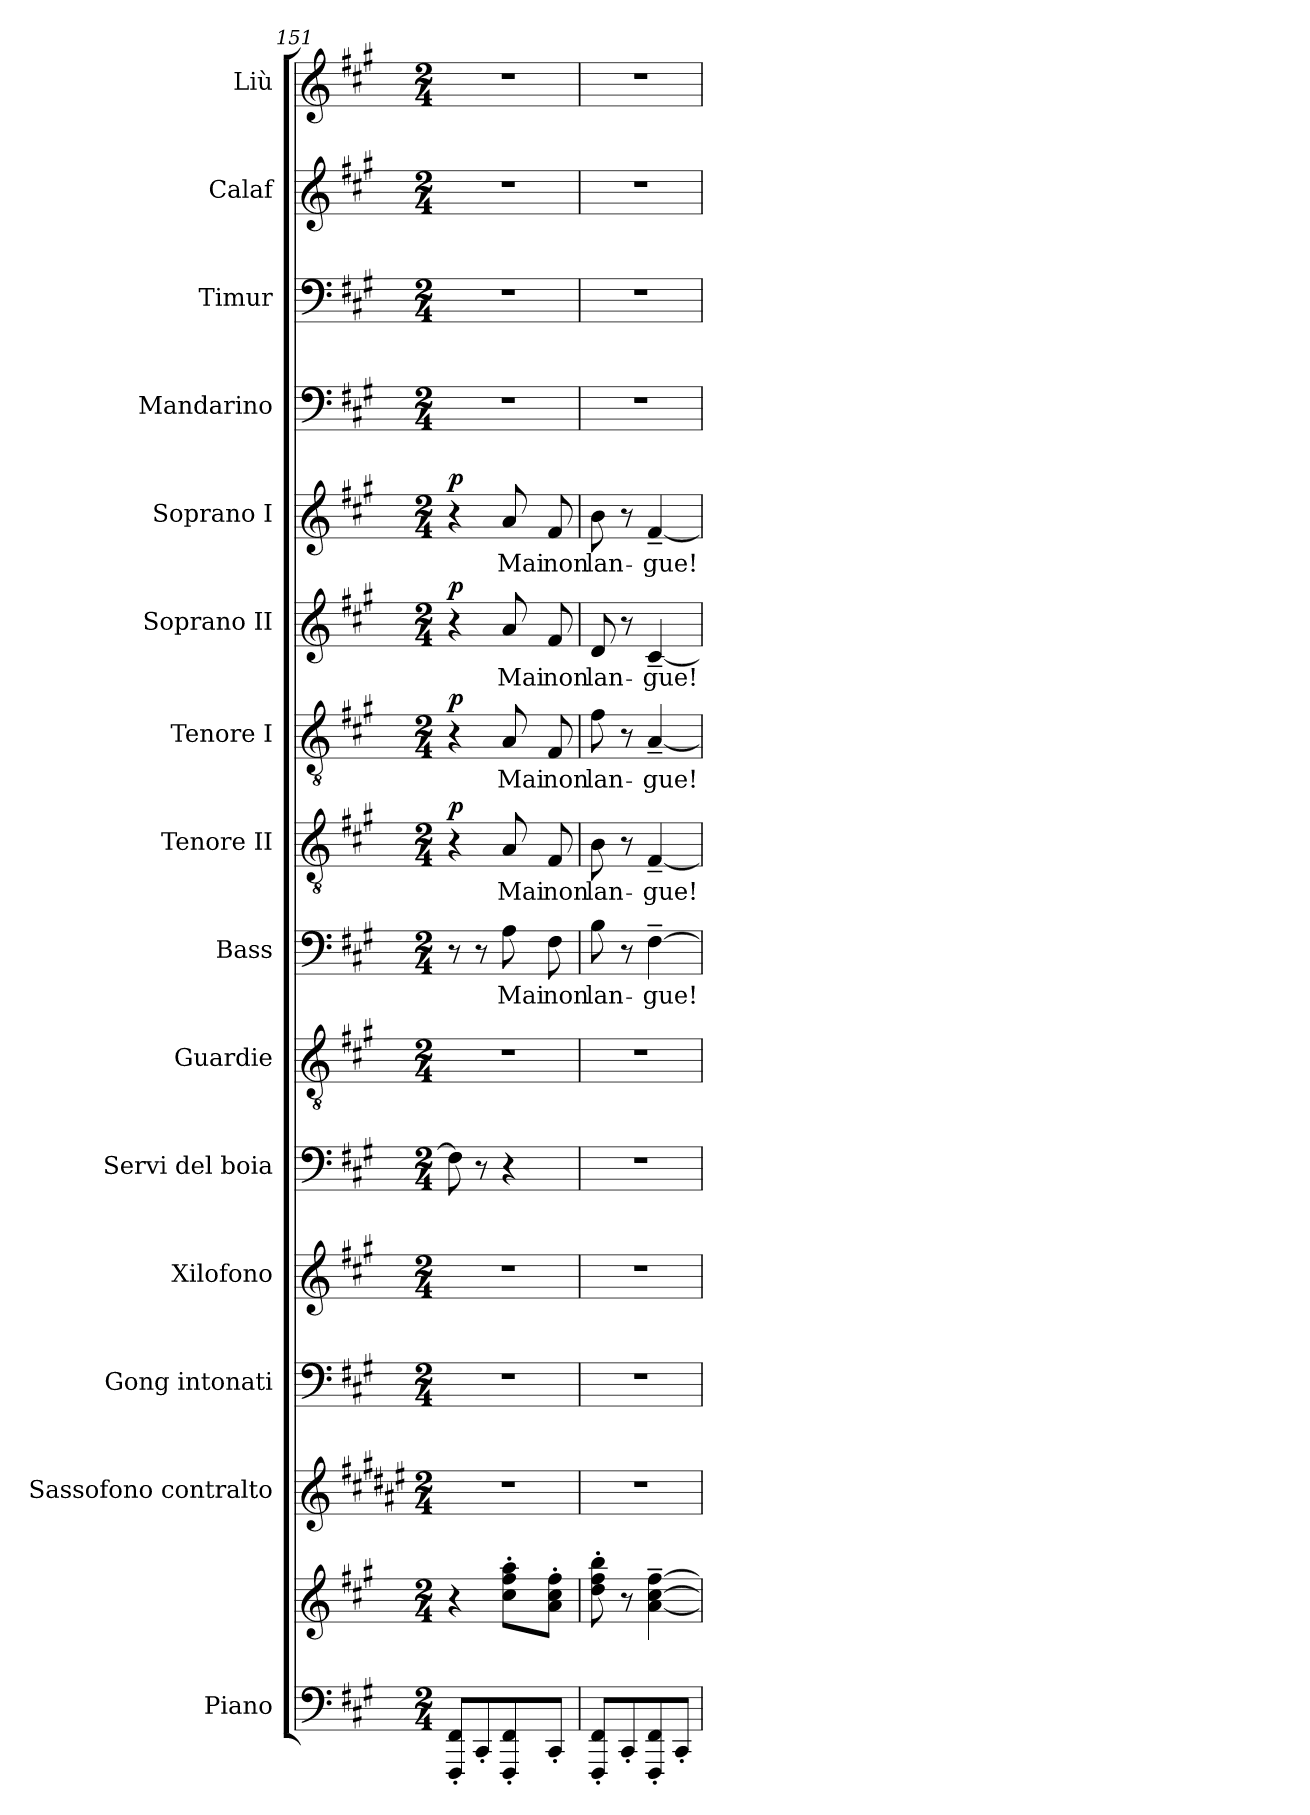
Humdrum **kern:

**kern	**kern	**kern	**kern	**kern	**kern	**kern	**kern	**text	**kern	**text	**dynam	**kern	**text	**dynam	**kern	**text	**dynam	**kern	**text	**dynam	**kern	**kern	**kern	**kern
*part15	*part15	*part14	*part13	*part12	*part11	*part10	*part9	*part9	*part8	*part8	*part8	*part7	*part7	*part7	*part6	*part6	*part6	*part5	*part5	*part5	*part4	*part3	*part2	*part1
*staff16	*staff15	*staff14	*staff13	*staff12	*staff11	*staff10	*staff9	*staff9	*staff8	*staff8	*staff8	*staff7	*staff7	*staff7	*staff6	*staff6	*staff6	*staff5	*staff5	*staff5	*staff4	*staff3	*staff2	*staff1
*I"Piano	*	*I"Sassofono contralto	*I"Gong intonati	*I"Xilofono	*I"Servi del boia	*I"Guardie	*I"Bass	*	*I"Tenore II	*	*	*I"Tenore I	*	*	*I"Soprano II	*	*	*I"Soprano I	*	*	*I"Mandarino	*I"Timur	*I"Calaf	*I"Liù
*I'Pno.	*	*	*I'Gong int.	*I'Xil.	*I'Ser.B.	*I'G.	*I'B.	*	*I'T. II	*	*	*I'T. I	*	*	*I'S. II	*	*	*I'S. I	*	*	*I'M.	*I'T.	*I'C.	*I'L.
*clefF4	*clefG2	*clefG2	*clefF4	*clefG2	*clefF4	*clefGv2	*clefF4	*	*clefGv2	*	*	*clefGv2	*	*	*clefG2	*	*	*clefG2	*	*	*clefF4	*clefF4	*clefG2	*clefG2
*	*	*ITrd5c9	*	*ITrd-7c-12	*	*	*	*	*	*	*	*	*	*	*	*	*	*	*	*	*	*	*	*
*k[f#c#g#]	*k[f#c#g#]	*k[f#c#g#]	*k[f#c#g#]	*k[f#c#g#]	*k[f#c#g#]	*k[f#c#g#]	*k[f#c#g#]	*	*k[f#c#g#]	*	*	*k[f#c#g#]	*	*	*k[f#c#g#]	*	*	*k[f#c#g#]	*	*	*k[f#c#g#]	*k[f#c#g#]	*k[f#c#g#]	*k[f#c#g#]
*M2/4	*M2/4	*M2/4	*M2/4	*M2/4	*M2/4	*M2/4	*M2/4	*	*M2/4	*	*	*M2/4	*	*	*M2/4	*	*	*M2/4	*	*	*M2/4	*M2/4	*M2/4	*M2/4
=151	=151	=151	=151	=151	=151	=151	=151	=151	=151	=151	=151	=151	=151	=151	=151	=151	=151	=151	=151	=151	=151	=151	=151	=151
!	!	!	!	!	!	!	!	!	!	!	!LO:DY:b	!	!	!LO:DY:b	!	!	!LO:DY:b	!	!	!LO:DY:b	!	!	!	!
8FFF#/' 8FF#/'L	4r	2r	2r	2r	8F#\]	2r	8r	.	4r	.	p	4r	.	p	4r	.	p	4r	.	p	2r	2r	2r	2r
8CC#'/	.	.	.	.	8r	.	8r	.	.	.	.	.	.	.	.	.	.	.	.	.	.	.	.	.
!	!	!	!	!	!	!	!	!LO:LY:b	!	!LO:LY:b	!	!	!LO:LY:b	!	!	!LO:LY:b	!	!	!LO:LY:b	!	!	!	!	!
8FFF#/' 8FF#/'	8cc#\' 8ff#\' 8aa\'L	.	.	.	4r	.	8A\	Mai	8A/	Mai	.	8A/	Mai	.	8a/	Mai	.	8a/	Mai	.	.	.	.	.
!	!	!	!	!	!	!	!	!LO:LY:b	!	!LO:LY:b	!	!	!LO:LY:b	!	!	!LO:LY:b	!	!	!LO:LY:b	!	!	!	!	!
8CC#'/J	8a\' 8cc#\' 8ff#\'J	.	.	.	.	.	8F#\	non	8F#/	non	.	8F#/	non	.	8f#/	non	.	8f#/	non	.	.	.	.	.
=152	=152	=152	=152	=152	=152	=152	=152	=152	=152	=152	=152	=152	=152	=152	=152	=152	=152	=152	=152	=152	=152	=152	=152	=152
!	!	!	!	!	!	!	!	!LO:LY:b	!	!LO:LY:b	!	!	!LO:LY:b	!	!	!LO:LY:b	!	!	!LO:LY:b	!	!	!	!	!
8FFF#/' 8FF#/'L	8dd\' 8ff#\' 8bb\'	2r	2r	2r	2r	2r	8B\	lan-	8B\	lan-	.	8f#\	lan-	.	8d/	lan-	.	8b\	lan-	.	2r	2r	2r	2r
8CC#'/	8r	.	.	.	.	.	8r	.	8r	.	.	8r	.	.	8r	.	.	8r	.	.	.	.	.	.
!	!	!	!	!	!	!	!	!LO:LY:b	!	!LO:LY:b	!	!	!LO:LY:b	!	!	!LO:LY:b	!	!	!LO:LY:b	!	!	!	!	!
8FFF#/' 8FF#/'	[4a\~ [4cc#\~ [4ff#\~	.	.	.	.	.	[4F#~\	-gue!	[4F#~/	-gue!	.	[4A~/	-gue!	.	[4c#~/	-gue!	.	[4f#~/	-gue!	.	.	.	.	.
8CC#'/J	.	.	.	.	.	.	.	.	.	.	.	.	.	.	.	.	.	.	.	.	.	.	.	.
=	=	=	=	=	=	=	=	=	=	=	=	=	=	=	=	=	=	=	=	=	=	=	=	=
*-	*-	*-	*-	*-	*-	*-	*-	*-	*-	*-	*-	*-	*-	*-	*-	*-	*-	*-	*-	*-	*-	*-	*-	*-
